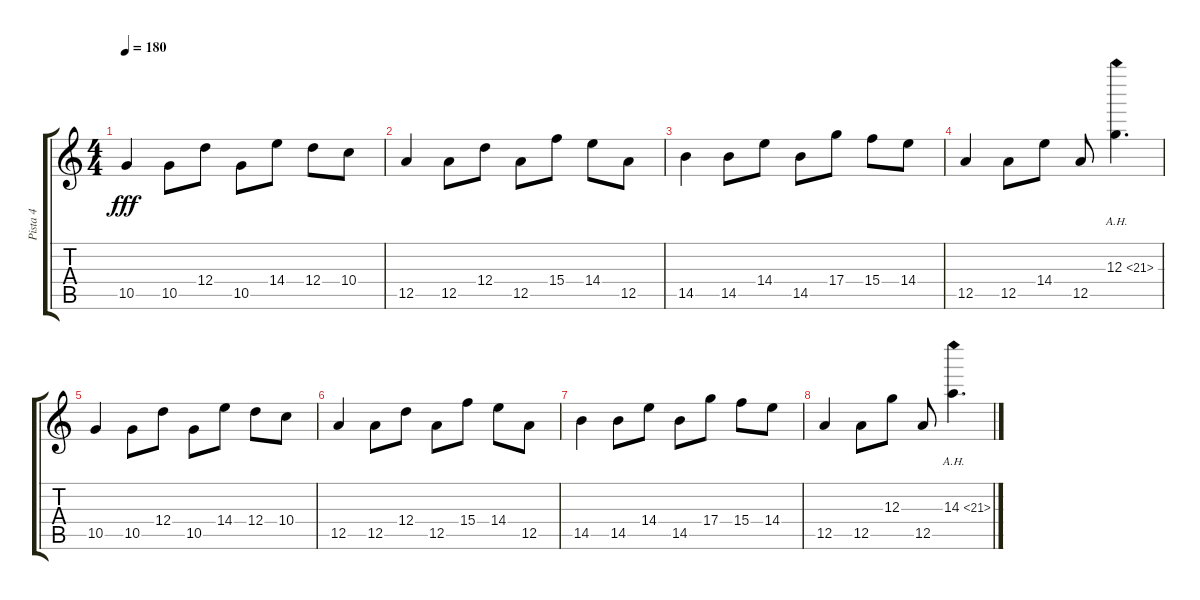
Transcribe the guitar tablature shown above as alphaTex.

\track ("Pista 4" "Pista 4") {instrument distortionguitar}
\staff {score tabs}
\tuning (E4 B3 G3 D3 A2 E2) {hide}
\ts (4 4)
\tempo 180
\clef g2
\ks c
10.5.4{dy fff} 10.5.8 12.4.8 10.5.8 14.4.8 12.4.8 10.4.8 |
12.5.4 12.5.8 12.4.8 12.5.8 15.4.8 14.4.8 12.5.8 |
14.5.4 14.5.8 14.4.8 14.5.8 17.4.8 15.4.8 14.4.8 |
12.5.4 12.5.8 14.4.8 12.5.8 12.3{ah 9}.4{d} |
10.5.4 10.5.8 12.4.8 10.5.8 14.4.8 12.4.8 10.4.8 |
12.5.4 12.5.8 12.4.8 12.5.8 15.4.8 14.4.8 12.5.8 |
14.5.4 14.5.8 14.4.8 14.5.8 17.4.8 15.4.8 14.4.8 |
12.5.4 12.5.8 12.3.8 12.5.8 14.3{ah 7}.4{d}
